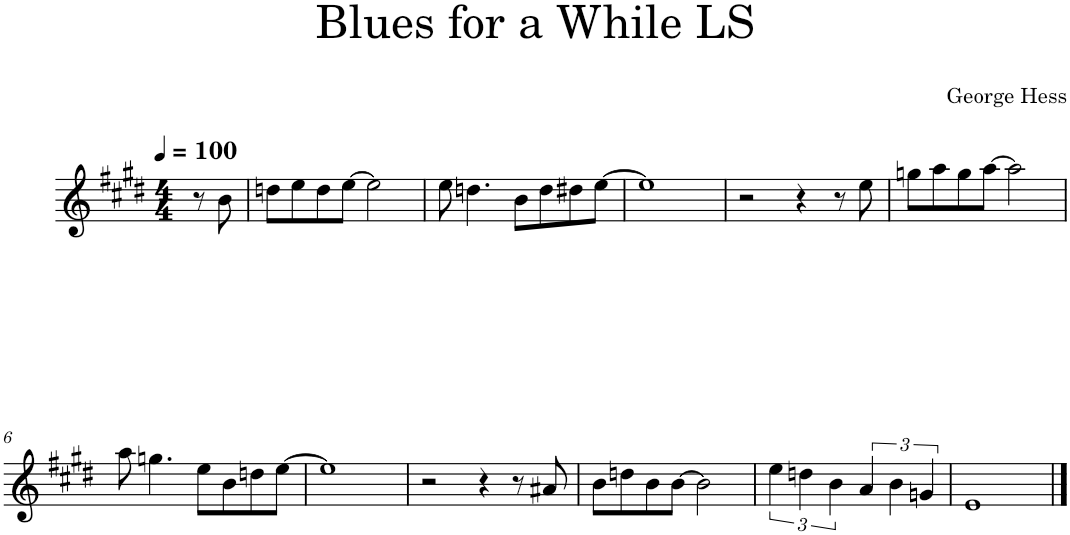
**kern
*part1
*staff1
*I"Piano
*I'Pno.
*clefG2
*k[f#c#g#d#]
*M4/4
*MM100
=
8r
8b\
=1
8ddn\L
8ee\
8dd\
[8ee\J
2ee\]
=2
8ee\
4.ddn\
8b\L
8dd\
8dd#X\
[8ee\J
=3
1ee]
=4
2r
4r
8r
8ee\
=5
8ggn\L
8aa\
8gg\
[8aa\J
2aa\]
!!LO:LB:g=z
=6
8aa\
4.ggn\
8ee\L
8b\
8ddn\
[8ee\J
=7
1ee]
=8
2r
4r
8r
8a#X/
=9
8b\L
8ddn\
8b\
[8b\J
2b\]
=10
6ee\
6ddn\
6b\
6a/
6b\
6gn/
=11
1e
==
*-
